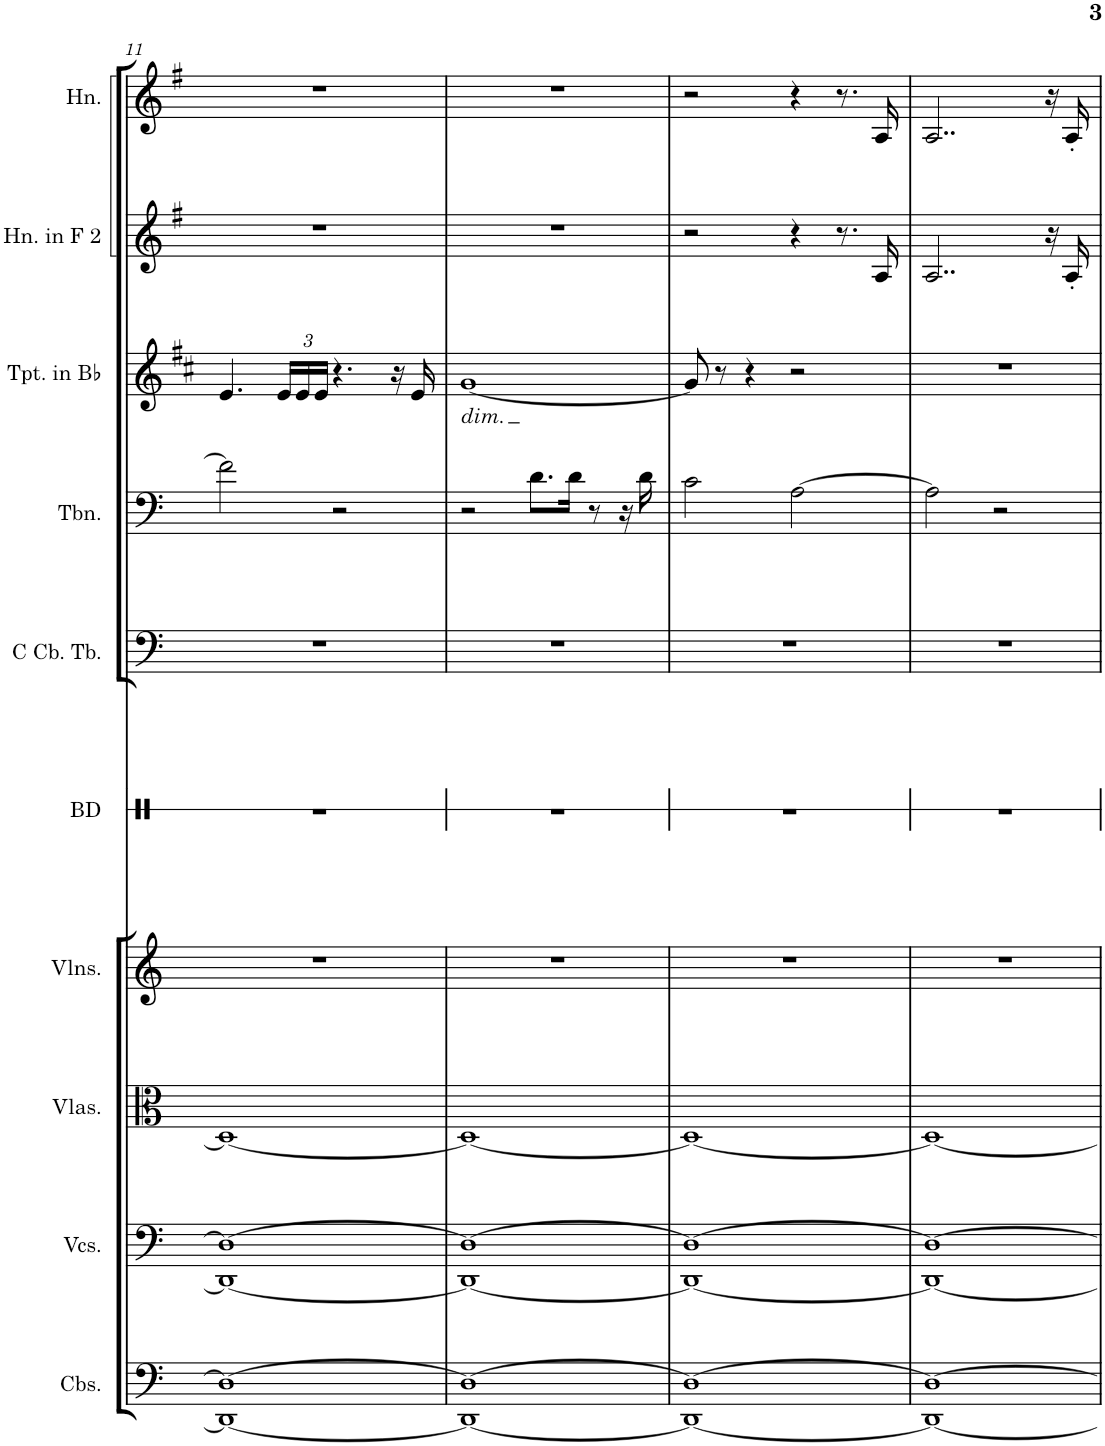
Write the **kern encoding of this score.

**kern	**kern	**kern	**kern	**kern	**kern	**kern	**kern	**kern	**kern
*part10	*part9	*part8	*part7	*part6	*part5	*part4	*part3	*part2	*part1
*staff10	*staff9	*staff8	*staff7	*staff6	*staff5	*staff4	*staff3	*staff2	*staff1
*I"Contrabasses	*I"Violoncellos	*I"Violas	*I"Violins	*I"Bass Drum	*I"C Contrabass Tuba	*I"Trombone	*I"Trumpet in Bb	*I"Horn in F 2	*I"Horn
*I'Cbs.	*I'Vcs.	*I'Vlas.	*I'Vlns.	*I'BD	*I'C Cb. Tb.	*I'Tbn.	*I'Tpt. in Bb	*I'Hn. in F 2	*I'Hn.
!!LO:PB:g=z
*clefF4	*clefF4	*clefC3	*clefG2	*clefX	*clefF4	*clefF4	*clefG2	*clefG2	*clefG2
*Trd7c12	*	*	*	*	*	*	*Trd1c2	*Trd4c7	*Trd4c7
*k[]	*k[]	*k[]	*k[]	*k[]	*k[]	*k[]	*k[f#c#]	*k[f#]	*k[f#]
*M4/4	*M4/4	*M4/4	*M4/4	*M4/4	*M4/4	*M4/4	*M4/4	*M4/4	*M4/4
=11	=11	=11	=11	=11	=11	=11	=11	=11	=11
1DD_ 1D_	1DD_ 1D_	1D_	1r	1r	1r	2f\]	4.e/	1r	1r
*	*	*	*	*	*	*	*Xbrackettup	*	*
.	.	.	.	.	.	.	24e/LL	.	.
.	.	.	.	.	.	.	24e/	.	.
.	.	.	.	.	.	.	24e/JJ	.	.
.	.	.	.	.	.	2r	4.r	.	.
.	.	.	.	.	.	.	16r	.	.
.	.	.	.	.	.	.	16e/	.	.
=12	=12	=12	=12	=12	=12	=12	=12	=12	=12
!	!	!	!	!	!	!	!LO:TX:b:i:t=dim.	!	!
1DD_ 1D_	1DD_ 1D_	1D_	1r	1r	1r	2r	[1g	1r	1r
.	.	.	.	.	.	8.d\L	.	.	.
.	.	.	.	.	.	16d\Jk	.	.	.
.	.	.	.	.	.	8r	.	.	.
.	.	.	.	.	.	16r	.	.	.
.	.	.	.	.	.	16d\	.	.	.
=13	=13	=13	=13	=13	=13	=13	=13	=13	=13
1DD_ 1D_	1DD_ 1D_	1D_	1r	1r	1r	2c\	8g/]	2r	2r
.	.	.	.	.	.	.	8r	.	.
.	.	.	.	.	.	.	4r	.	.
.	.	.	.	.	.	[2A\	2r	4r	4r
.	.	.	.	.	.	.	.	8.r	8.r
.	.	.	.	.	.	.	.	16A/	16A/
=14	=14	=14	=14	=14	=14	=14	=14	=14	=14
1DD_ 1D_	1DD_ 1D_	1D_	1r	1r	1r	2A\]	1r	2..A/	2..A/
.	.	.	.	.	.	2r	.	.	.
.	.	.	.	.	.	.	.	16r	16r
.	.	.	.	.	.	.	.	16A'/	16A'/
=	=	=	=	=	=	=	=	=	=
*-	*-	*-	*-	*-	*-	*-	*-	*-	*-
